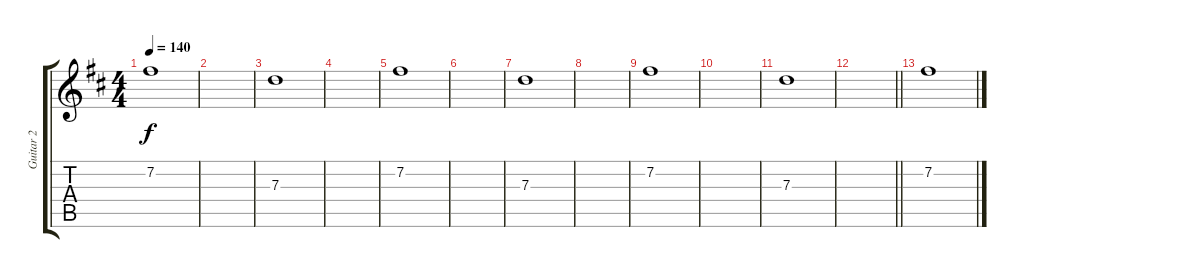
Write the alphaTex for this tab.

\track ("Guitar 2" "Guitar 2") {instrument distortionguitar}
\staff {score tabs}
\tuning (E4 B3 G3 D3 A2 E2) {hide}
\ts (4 4)
\tempo 140
\clef g2
\ks bminor
7.2.1{dy f} |
|
7.3.1 |
|
7.2.1 |
|
7.3.1 |
|
7.2.1 |
|
7.3.1 |
\barLineRight lightlight
|
7.2.1
